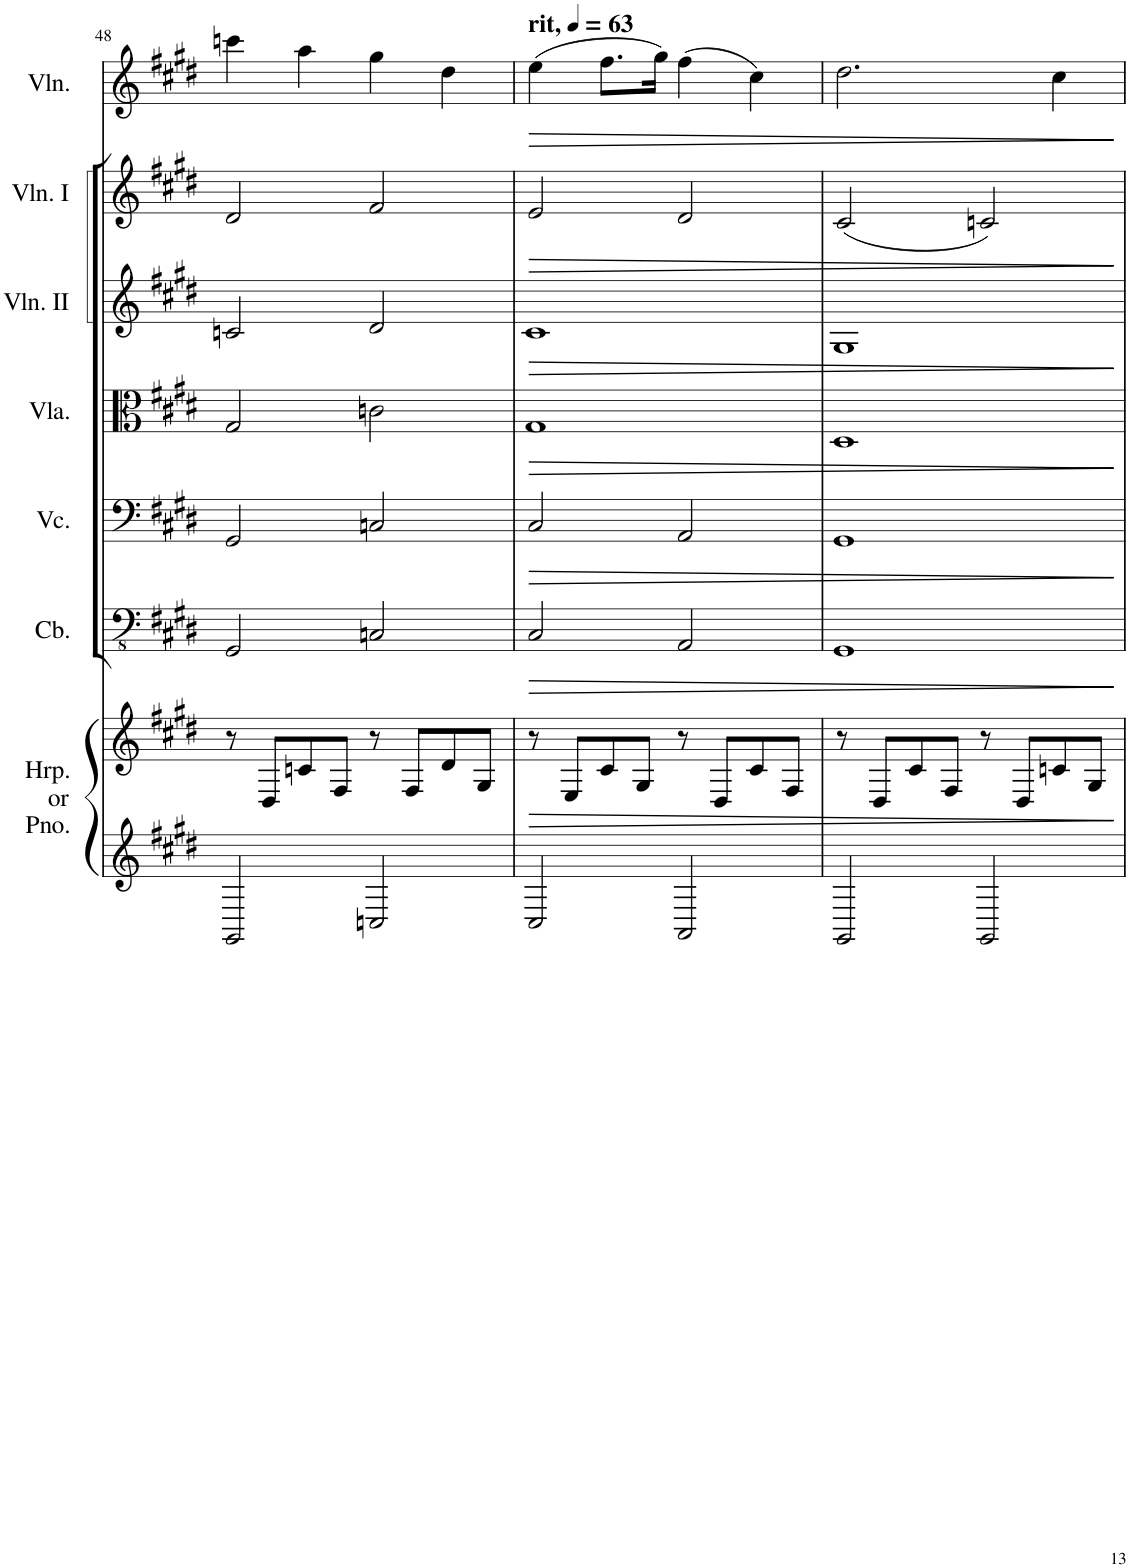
**kern	**kern	**dynam	**kern	**dynam	**kern	**dynam	**kern	**dynam	**kern	**dynam	**kern	**dynam	**kern	**dynam
*part7	*part7	*part7	*part6	*part6	*part5	*part5	*part4	*part4	*part3	*part3	*part2	*part2	*part1	*part1
*staff8	*staff7	*staff7/8	*staff6	*staff6	*staff5	*staff5	*staff4	*staff4	*staff3	*staff3	*staff2	*staff2	*staff1	*staff1
*I"Harp or Piano	*	*	*I"Contrabass	*	*I"Violoncello	*	*I"Viola	*	*I"Violin II	*	*I"Violin I	*	*I"Violin	*
*I'Hrp. or Pno.	*	*	*I'Cb.	*	*I'Vc.	*	*I'Vla.	*	*I'Vln. II	*	*I'Vln. I	*	*I'Vln.	*
!!LO:PB:g=z
*clefG2	*clefG2	*	*clefFv4	*	*clefF4	*	*clefC3	*	*clefG2	*	*clefG2	*	*clefG2	*
*k[f#c#g#d#]	*k[f#c#g#d#]	*	*k[f#c#g#d#]	*	*k[f#c#g#d#]	*	*k[f#c#g#d#]	*	*k[f#c#g#d#]	*	*k[f#c#g#d#]	*	*k[f#c#g#d#]	*
*M4/4	*M4/4	*	*M4/4	*	*M4/4	*	*M4/4	*	*M4/4	*	*M4/4	*	*M4/4	*
=48	=48	=48	=48	=48	=48	=48	=48	=48	=48	=48	=48	=48	=48	=48
2GG#/	8r	.	2GGG#/	.	2GG#/	.	2G#/	.	2cn/	.	2d#/	.	4cccn\	.
.	8D#/L	.	.	.	.	.	.	.	.	.	.	.	.	.
.	8cn/	.	.	.	.	.	.	.	.	.	.	.	4aa\	.
.	8F#/J	.	.	.	.	.	.	.	.	.	.	.	.	.
2Cn/	8r	.	2CCn/	.	2Cn/	.	2cn\	.	2d#/	.	2f#/	.	4gg#\	.
.	8F#/L	.	.	.	.	.	.	.	.	.	.	.	.	.
.	8d#/	.	.	.	.	.	.	.	.	.	.	.	4dd#\	.
.	8G#/J	.	.	.	.	.	.	.	.	.	.	.	.	.
=49	=49	=49	=49	=49	=49	=49	=49	=49	=49	=49	=49	=49	=49	=49
*	*	*	*	*	*	*	*	*	*	*	*	*	*MM63	*
!	!	!	!	!	!	!	!	!	!	!	!	!	!LO:TX:a:B:t=rit,	!
!	!	!LO:HP:b	!	!LO:HP:b	!	!LO:HP:b	!	!LO:HP:b	!	!LO:HP:b	!	!LO:HP:b	!	!LO:HP:b
2C#/	8r	>	2CC#/	>	2C#/	>	1G#	>	1c#	>	2e/	>	(4ee\	>
.	8E/L	.	.	.	.	.	.	.	.	.	.	.	.	.
.	8c#/	.	.	.	.	.	.	.	.	.	.	.	8.ff#\L	.
.	8G#/J	.	.	.	.	.	.	.	.	.	.	.	.	.
.	.	.	.	.	.	.	.	.	.	.	.	.	16gg#\Jk)	.
2AA/	8r	.	2AAA/	.	2AA/	.	.	.	.	.	2d#/	.	(4ff#\	.
.	8D#/L	.	.	.	.	.	.	.	.	.	.	.	.	.
.	8c#/	.	.	.	.	.	.	.	.	.	.	.	4cc#\)	.
.	8F#/J	.	.	.	.	.	.	.	.	.	.	.	.	.
=50	=50	=50	=50	=50	=50	=50	=50	=50	=50	=50	=50	=50	=50	=50
2GG#/	8r	.	1GGG#	.	1GG#	.	1D#	.	1G#	.	(2c#/	.	2.dd#\	.
.	8D#/L	.	.	.	.	.	.	.	.	.	.	.	.	.
.	8c#/	.	.	.	.	.	.	.	.	.	.	.	.	.
.	8F#/J	.	.	.	.	.	.	.	.	.	.	.	.	.
2GG#/	8r	.	.	.	.	.	.	.	.	.	2cn/)	.	.	.
.	8D#/L	.	.	.	.	.	.	.	.	.	.	.	.	.
.	8cn/	.	.	.	.	.	.	.	.	.	.	.	4cc#\	.
.	8G#/J	.	.	.	.	.	.	.	.	.	.	.	.	.
.	.	]	.	]	.	]	.	]	.	]	.	]	.	]
=	=	=	=	=	=	=	=	=	=	=	=	=	=	=
*-	*-	*-	*-	*-	*-	*-	*-	*-	*-	*-	*-	*-	*-	*-
